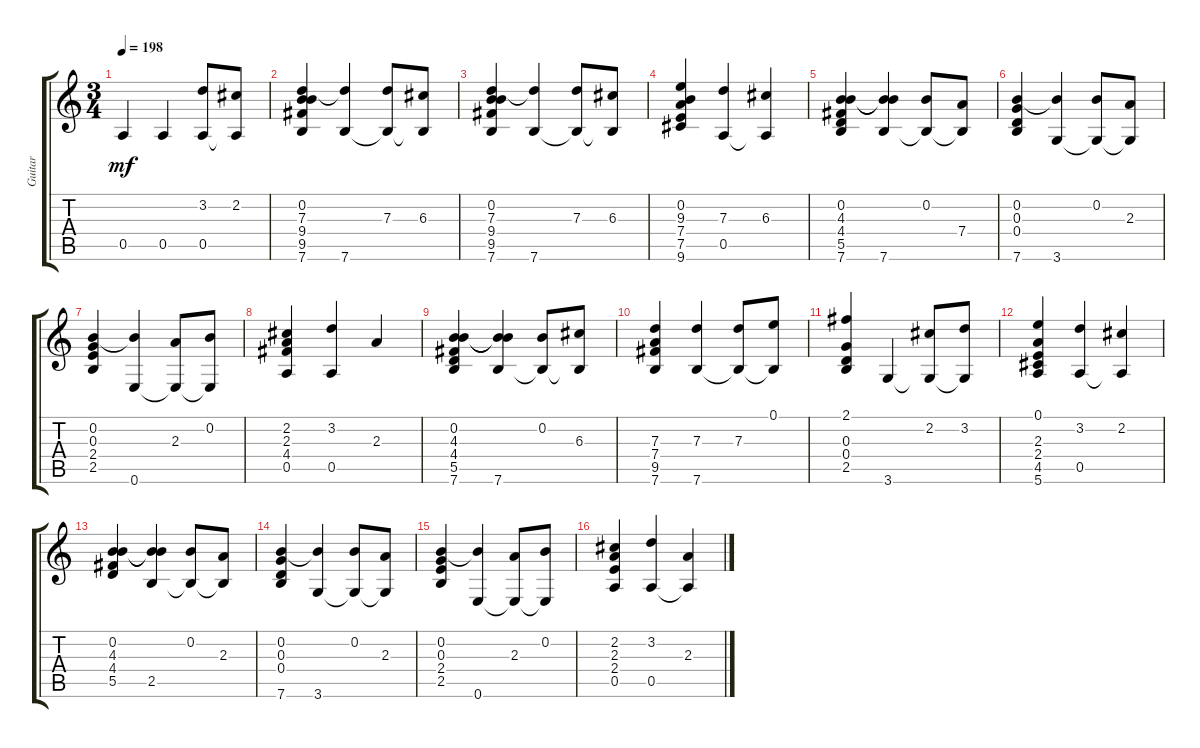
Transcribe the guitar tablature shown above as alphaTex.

\track ("Guitar" "Guitar") {instrument acousticguitarsteel}
\staff {score tabs}
\tuning (E4 B3 G3 D3 A2 E2) {hide}
\ts (3 4)
\tempo 198
\clef g2
\ks c
0.5.4{dy mf} 0.5.4 (3.2 0.5).8 (2.2 0.5{t}).8 |
(0.2 7.3 9.4 9.5 7.6).4 (7.3{t} 7.6).4 (7.3 7.6{t}).8 (6.3 7.6{t}).8 |
(0.2 7.3 9.4 9.5 7.6).4 (7.3{t} 7.6).4 (7.3 7.6{t}).8 (6.3 7.6{t}).8 |
(0.2 9.3 7.4 7.5 9.6).4 (7.3 0.5).4 (6.3 0.5{t}).4 |
(0.2 4.3 4.4 5.5 7.6).4 (0.2{t} 4.3{t} 7.6).4 (0.2 7.6{t}).8 (7.4 7.6{t}).8 |
(0.2 0.3 0.4 7.6).4 (0.2{t} 3.6).4 (0.2 3.6{t}).8 (2.3 3.6{t}).8 |
(0.2 0.3 2.4 2.5).4 (0.2{t} 0.6).4 (2.3 0.6{t}).8 (0.2 0.6{t}).8 |
(2.2 2.3 4.4 0.5).4 (3.2 0.5).4 2.3.4 |
(0.2 4.3 4.4 5.5 7.6).4 (0.2{t} 4.3{t} 7.6).4 (0.2 7.6{t}).8 (6.3 7.6{t}).8 |
(7.3 7.4 9.5 7.6).4 (7.3 7.6).4 (7.3 7.6{t}).8 (0.1 7.6{t}).8 |
(2.1 0.3 0.4 2.5).4 3.6.4 (2.2 3.6{t}).8 (3.2 3.6{t}).8 |
(0.1 2.3 2.4 4.5 5.6).4 (3.2 0.5).4 (2.2 0.5{t}).4 |
(0.2 4.3 4.4 5.5).4 (0.2{t} 4.3{t} 2.5).4 (0.2 2.5{t}).8 (2.3 2.5{t}).8 |
(0.2 0.3 0.4 7.6).4 (0.2{t} 3.6).4 (0.2 3.6{t}).8 (2.3 3.6{t}).8 |
(0.2 0.3 2.4 2.5).4 (0.2{t} 0.6).4 (2.3 0.6{t}).8 (0.2 0.6{t}).8 |
(2.2 2.3 2.4 0.5).4 (3.2 0.5).4 (2.3 0.5{t}).4
